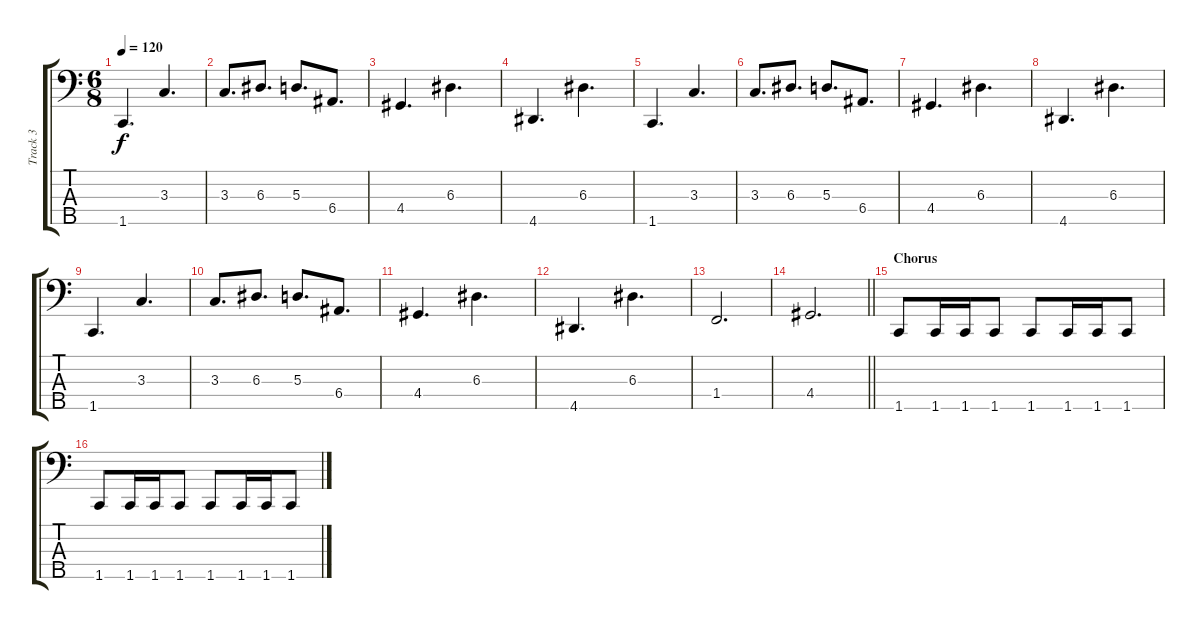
\track ("Track 3" "Track 3") {instrument electricbassfinger}
\staff {score tabs}
\tuning (G2 D2 A1 E1 B0) {hide}
\ts (6 8)
\tempo 120
\clef f4
\ks c
1.5.4{d dy f} 3.3.4{d} |
3.3.8{d} 6.3.8{d} 5.3.8{d} 6.4.8{d} |
4.4.4{d} 6.3.4{d} |
4.5.4{d} 6.3.4{d} |
1.5.4{d} 3.3.4{d} |
3.3.8{d} 6.3.8{d} 5.3.8{d} 6.4.8{d} |
4.4.4{d} 6.3.4{d} |
4.5.4{d} 6.3.4{d} |
1.5.4{d} 3.3.4{d} |
3.3.8{d} 6.3.8{d} 5.3.8{d} 6.4.8{d} |
4.4.4{d} 6.3.4{d} |
4.5.4{d} 6.3.4{d} |
1.4.2{d} |
\barLineRight lightlight
4.4.2{d} |
\section ("" "Chorus")
1.5.8 1.5.16 1.5.16 1.5.8 1.5.8 1.5.16 1.5.16 1.5.8 |
1.5.8 1.5.16 1.5.16 1.5.8 1.5.8 1.5.16 1.5.16 1.5.8
